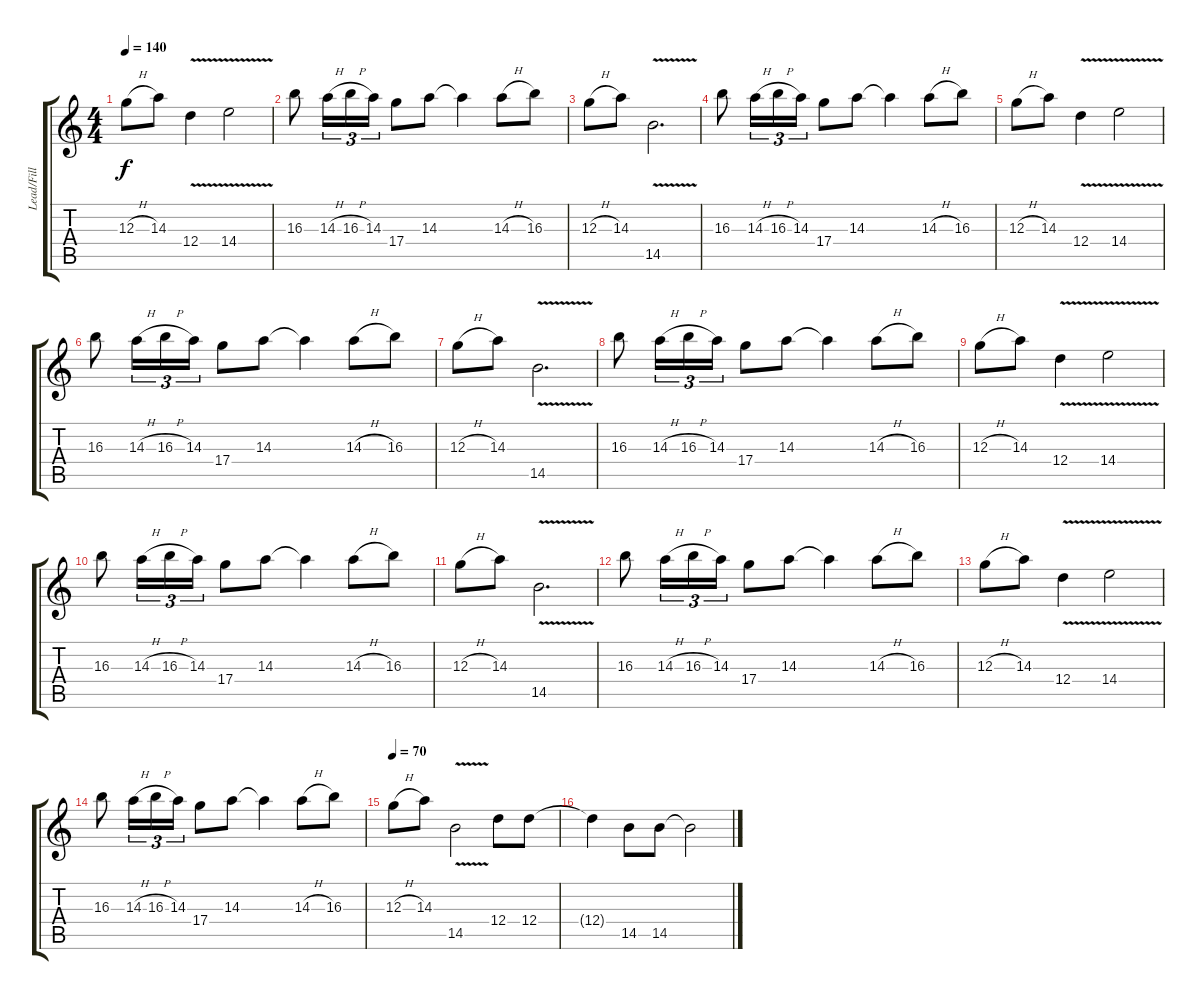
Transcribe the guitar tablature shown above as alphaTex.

\track ("Lead/Fill" "Lead/Fill") {instrument distortionguitar}
\staff {score tabs}
\tuning (E4 B3 G3 D3 A2 E2) {hide}
\ts (4 4)
\tempo 140
\clef g2
\ks c
12.3{h}.8{dy f} 14.3.8 12.4{v}.4 14.4{v}.2 |
16.3.8 14.3{h}.16{tu (3 2)} 16.3{h}.16{tu (3 2)} 14.3.16{tu (3 2)} 17.4.8 14.3.8 14.3{t}.4 14.3{h}.8 16.3.8 |
12.3{h}.8 14.3.8 14.5{v}.2{d} |
16.3.8 14.3{h}.16{tu (3 2)} 16.3{h}.16{tu (3 2)} 14.3.16{tu (3 2)} 17.4.8 14.3.8 14.3{t}.4 14.3{h}.8 16.3.8 |
12.3{h}.8 14.3.8 12.4{v}.4 14.4{v}.2 |
16.3.8 14.3{h}.16{tu (3 2)} 16.3{h}.16{tu (3 2)} 14.3.16{tu (3 2)} 17.4.8 14.3.8 14.3{t}.4 14.3{h}.8 16.3.8 |
12.3{h}.8 14.3.8 14.5{v}.2{d} |
16.3.8 14.3{h}.16{tu (3 2)} 16.3{h}.16{tu (3 2)} 14.3.16{tu (3 2)} 17.4.8 14.3.8 14.3{t}.4 14.3{h}.8 16.3.8 |
12.3{h}.8 14.3.8 12.4{v}.4 14.4{v}.2 |
16.3.8 14.3{h}.16{tu (3 2)} 16.3{h}.16{tu (3 2)} 14.3.16{tu (3 2)} 17.4.8 14.3.8 14.3{t}.4 14.3{h}.8 16.3.8 |
12.3{h}.8 14.3.8 14.5{v}.2{d} |
16.3.8 14.3{h}.16{tu (3 2)} 16.3{h}.16{tu (3 2)} 14.3.16{tu (3 2)} 17.4.8 14.3.8 14.3{t}.4 14.3{h}.8 16.3.8 |
12.3{h}.8 14.3.8 12.4{v}.4 14.4{v}.2 |
16.3.8 14.3{h}.16{tu (3 2)} 16.3{h}.16{tu (3 2)} 14.3.16{tu (3 2)} 17.4.8 14.3.8 14.3{t}.4 14.3{h}.8 16.3.8 |
\tempo 70
12.3{h}.8 14.3.8 14.5{v}.2 12.4.8 12.4.8 |
12.4{t}.4 14.5.8 14.5.8 14.5{t}.2
